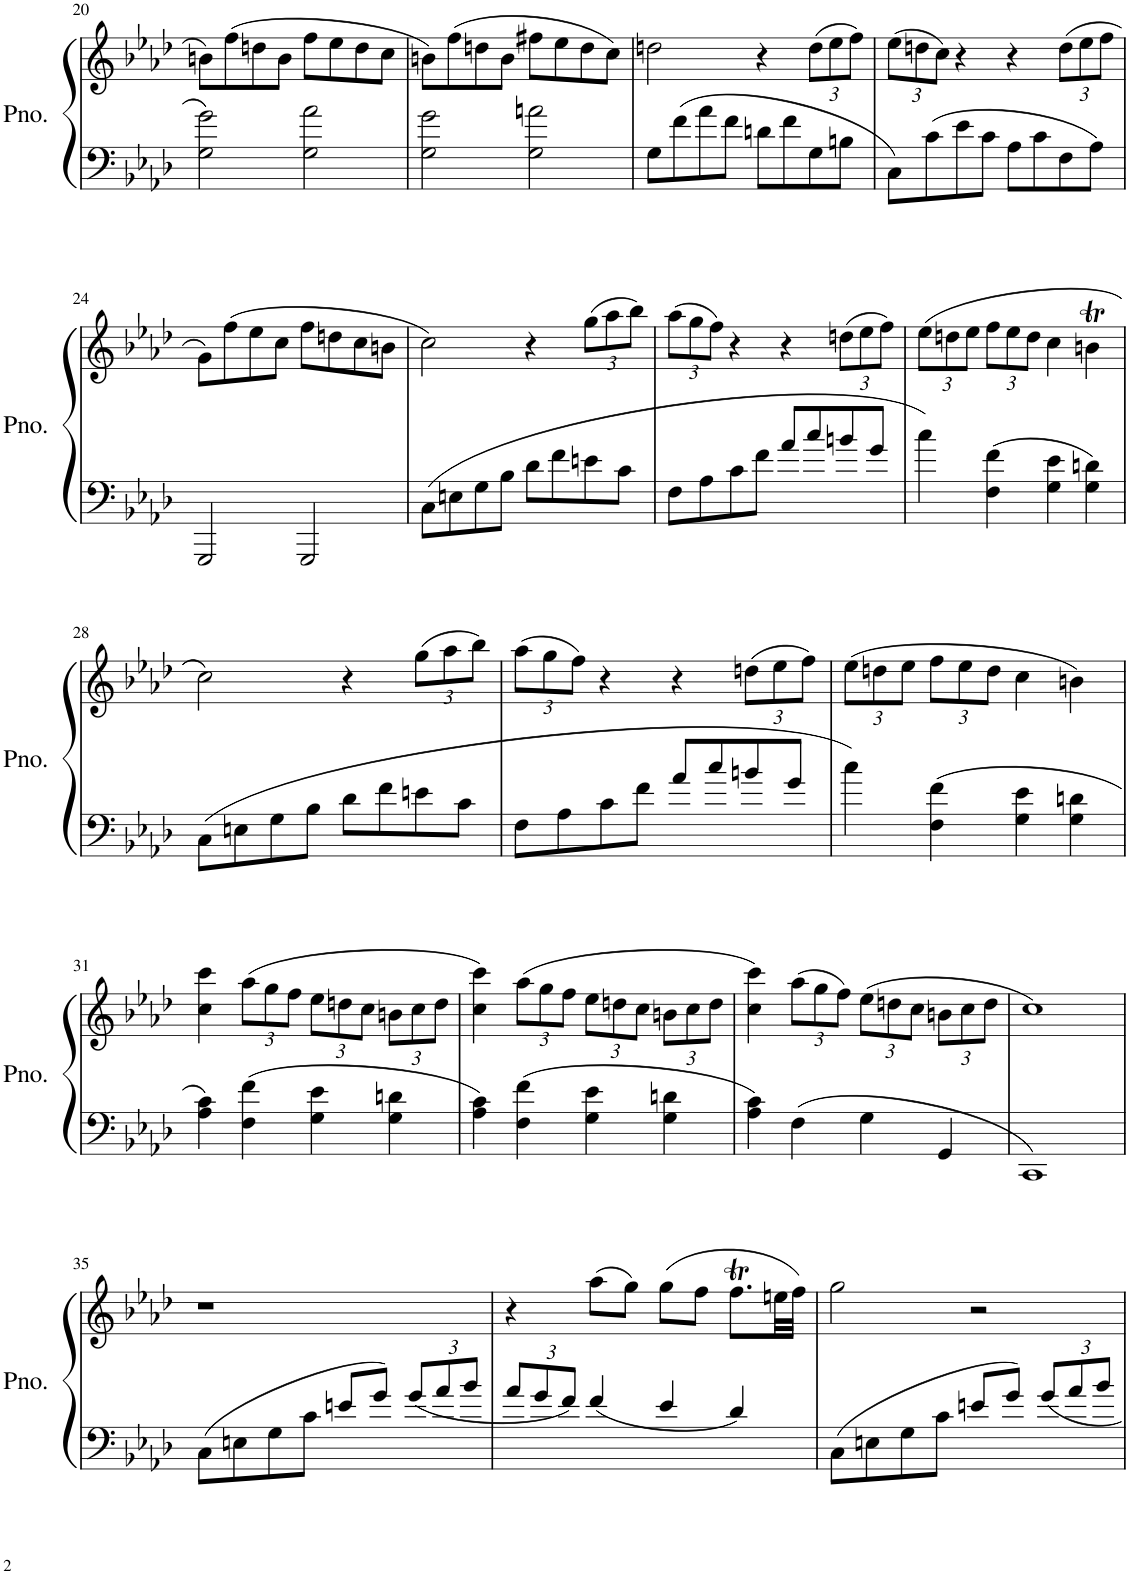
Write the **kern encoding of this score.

**kern	**kern
*part1	*part1
*staff2	*staff1
*I"Piano	*
*I'Pno.	*
!!LO:PB:g=z
*clefF4	*clefG2
*k[b-e-a-d-]	*k[b-e-a-d-]
*M4/4	*M4/4
=20	=20
2G\ 2g\	8bn\L
.	(8ff\
.	8ddn\
.	8b\J
2G\ 2a-\	8ff\L
.	8ee-\
.	8dd\
.	8cc\J
=21	=21
2G\ 2g\	8bn\L)
.	(8ff\
.	8ddn\
.	8b\J
2G\ 2an\	8ff#X\L
.	8ee-\
.	8dd\
.	8cc\J)
=22	=22
8G\L	2ddn\
8f\	.
8a-\	.
8f\J	.
8dn\L	4r
8f\	.
*	*Xbrackettup
8G\	(12dd\L
.	12ee-\
8Bn\J	.
.	12ff\J)
=23	=23
8C\L	(12ee-\L
.	12ddn\
8c\	.
.	12cc\J)
8e-\	4r
8c\J	.
8A-\L	4r
8c\	.
8F\	(12dd\L
.	12ee-\
8A-\J	.
.	12ff\J
!!LO:LB:g=z
=24	=24
2GGG/	8g\L)
.	(8ff\
.	8ee-\
.	8cc\J
2GGG/	8ff\L
.	8ddn\
.	8cc\
.	8bn\J
=25	=25
8C\L	2cc\)
8En\	.
8G\	.
8B-\J	.
8d-\L	4r
8f\	.
8en\	(12gg\L
.	12aa-\
8c\J	.
.	12bb-\J)
=26	=26
8F\L	(12aa-\L
.	12gg\
8A-\	.
.	12ff\J)
8c\	4r
8f\J	.
8a-/L	4r
8cc/	.
8bn/	(12ddn\L
.	12ee-\
8g/J	.
.	12ff\J)
=27	=27
4cc\	(12ee-\L
.	12ddn\
.	12ee-\J
4F\ 4f\	12ff\L
.	12ee-\
.	12dd\J
4G\ 4e-\	4cc\
4G\ 4dn\	4bnt\
!!LO:LB:g=z
=28	=28
8C\L	2cc\)
8En\	.
8G\	.
8B-\J	.
8d-\L	4r
8f\	.
8en\	(12gg\L
.	12aa-\
8c\J	.
.	12bb-\J)
=29	=29
8F\L	(12aa-\L
.	12gg\
8A-\	.
.	12ff\J)
8c\	4r
8f\J	.
8a-/L	4r
8cc/	.
8bn/	(12ddn\L
.	12ee-\
8g/J	.
.	12ff\J)
=30	=30
4cc\	(12ee-\L
.	12ddn\
.	12ee-\J
4F\ 4f\	12ff\L
.	12ee-\
.	12dd\J
4G\ 4e-\	4cc\
4G\ 4dn\	4bn\)
!!LO:LB:g=z
=31	=31
4A-\ 4c\	4cc\ 4ccc\
4F\ 4f\	(12aa-\L
.	12gg\
.	12ff\J
4G\ 4e-\	12ee-\L
.	12ddn\
.	12cc\J
4G\ 4dn\	12bn\L
.	12cc\
.	12dd\J
=32	=32
4A-\ 4c\	4cc\ 4ccc\)
4F\ 4f\	(12aa-\L
.	12gg\
.	12ff\J
4G\ 4e-\	12ee-\L
.	12ddn\
.	12cc\J
4G\ 4dn\	12bn\L
.	12cc\
.	12dd\J
=33	=33
4A-\ 4c\	4cc\ 4ccc\)
4F\	(12aa-\L
.	12gg\
.	12ff\J)
4G\	(12ee-\L
.	12ddn\
.	12cc\J
4GG/	12bn\L
.	12cc\
.	12dd\J
=34	=34
1CC	1cc)
!!LO:LB:g=z
=35	=35
8C\L	1r
8En\	.
8G\	.
8c\J	.
8en/L	.
8g/J	.
*Xbrackettup	*
12g/L	.
12a-/	.
12b-/J	.
=36	=36
12a-/L	4r
12g/	.
12f/J	.
4f/	(8aa-\L
.	8gg\J)
4e-/	(8gg\L
.	8ff\J
4d-/	8.ffT\L
.	32een\LL
.	32ff\JJJ)
=37	=37
8C\L	2gg\
8En\	.
8G\	.
8c\J	.
8en/L	2r
8g/J	.
12g/L	.
12a-/	.
12b-/J	.
=	=
*-	*-
